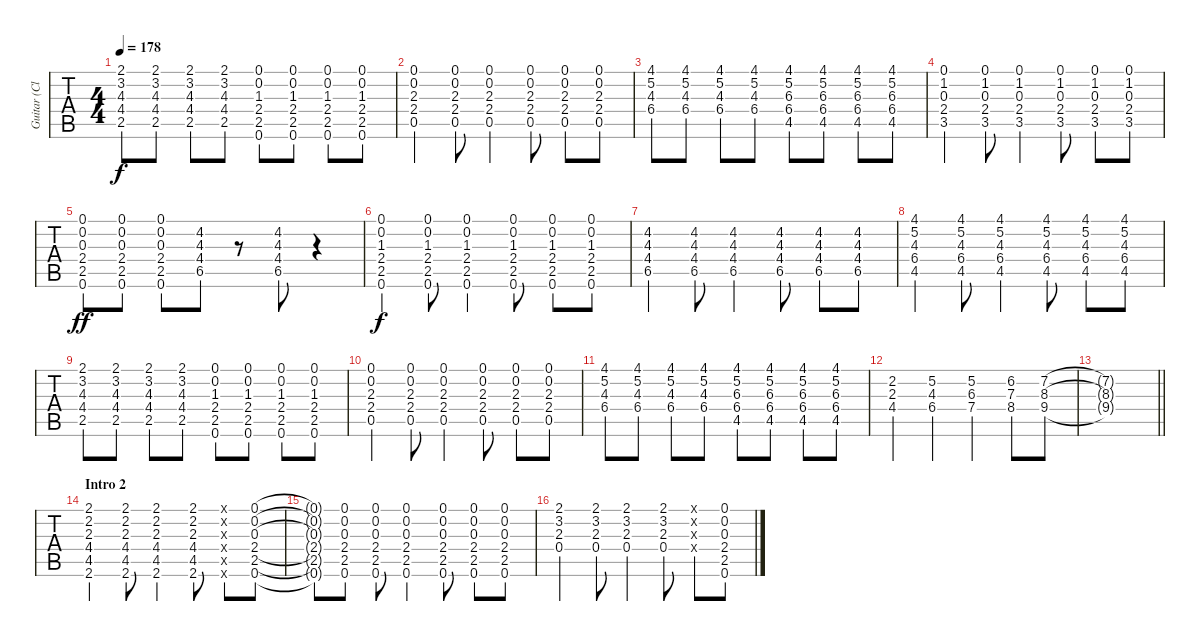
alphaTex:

\track ("Guitar (Clean)" "Guitar (Cl") {instrument electricguitarclean}
\staff {tabs}
\tuning (E4 B3 G3 D3 A2 E2) {hide}
\ts (4 4)
\tempo 178
\clef g2
\ks e
(2.1 3.2 4.3 4.4 2.5).8{dy f} (2.1 3.2 4.3 4.4 2.5).8 (2.1 3.2 4.3 4.4 2.5).8 (2.1 3.2 4.3 4.4 2.5).8 (0.1 0.2 1.3 2.4 2.5 0.6).8 (0.1 0.2 1.3 2.4 2.5 0.6).8 (0.1 0.2 1.3 2.4 2.5 0.6).8 (0.1 0.2 1.3 2.4 2.5 0.6).8 |
(0.1 0.2 2.3 2.4 0.5).4 (0.1 0.2 2.3 2.4 0.5).8 (0.1 0.2 2.3 2.4 0.5).4 (0.1 0.2 2.3 2.4 0.5).8 (0.1 0.2 2.3 2.4 0.5).8 (0.1 0.2 2.3 2.4 0.5).8 |
(4.1 5.2 4.3 6.4).8 (4.1 5.2 4.3 6.4).8 (4.1 5.2 4.3 6.4).8 (4.1 5.2 4.3 6.4).8 (4.1 5.2 6.3 6.4 4.5).8 (4.1 5.2 6.3 6.4 4.5).8 (4.1 5.2 6.3 6.4 4.5).8 (4.1 5.2 6.3 6.4 4.5).8 |
(0.1 1.2 0.3 2.4 3.5).4 (0.1 1.2 0.3 2.4 3.5).8 (0.1 1.2 0.3 2.4 3.5).4 (0.1 1.2 0.3 2.4 3.5).8 (0.1 1.2 0.3 2.4 3.5).8 (0.1 1.2 0.3 2.4 3.5).8 |
(0.1{ac} 0.2{ac} 0.3{ac} 2.4{ac} 2.5{ac} 0.6).8{dy ff} (0.1{ac} 0.2{ac} 0.3{ac} 2.4{ac} 2.5{ac} 0.6).8 (0.1{ac} 0.2{ac} 0.3{ac} 2.4{ac} 2.5{ac} 0.6).8 (4.2{ac} 4.3{ac} 4.4{ac} 6.5{ac}).8 r.8 (4.2{ac} 4.3{ac} 4.4{ac} 6.5{ac}).8 r.4 |
(0.1 0.2 1.3 2.4 2.5 0.6).4{dy f} (0.1 0.2 1.3 2.4 2.5 0.6).8 (0.1 0.2 1.3 2.4 2.5 0.6).4 (0.1 0.2 1.3 2.4 2.5 0.6).8 (0.1 0.2 1.3 2.4 2.5 0.6).8 (0.1 0.2 1.3 2.4 2.5 0.6).8 |
(4.2 4.3 4.4 6.5).4 (4.2 4.3 4.4 6.5).8 (4.2 4.3 4.4 6.5).4 (4.2 4.3 4.4 6.5).8 (4.2 4.3 4.4 6.5).8 (4.2 4.3 4.4 6.5).8 |
(4.1 5.2 4.3 6.4 4.5).4 (4.1 5.2 4.3 6.4 4.5).8 (4.1 5.2 4.3 6.4 4.5).4 (4.1 5.2 4.3 6.4 4.5).8 (4.1 5.2 4.3 6.4 4.5).8 (4.1 5.2 4.3 6.4 4.5).8 |
(2.1 3.2 4.3 4.4 2.5).8 (2.1 3.2 4.3 4.4 2.5).8 (2.1 3.2 4.3 4.4 2.5).8 (2.1 3.2 4.3 4.4 2.5).8 (0.1 0.2 1.3 2.4 2.5 0.6).8 (0.1 0.2 1.3 2.4 2.5 0.6).8 (0.1 0.2 1.3 2.4 2.5 0.6).8 (0.1 0.2 1.3 2.4 2.5 0.6).8 |
(0.1 0.2 2.3 2.4 0.5).4 (0.1 0.2 2.3 2.4 0.5).8 (0.1 0.2 2.3 2.4 0.5).4 (0.1 0.2 2.3 2.4 0.5).8 (0.1 0.2 2.3 2.4 0.5).8 (0.1 0.2 2.3 2.4 0.5).8 |
(4.1 5.2 4.3 6.4).8 (4.1 5.2 4.3 6.4).8 (4.1 5.2 4.3 6.4).8 (4.1 5.2 4.3 6.4).8 (4.1 5.2 6.3 6.4 4.5).8 (4.1 5.2 6.3 6.4 4.5).8 (4.1 5.2 6.3 6.4 4.5).8 (4.1 5.2 6.3 6.4 4.5).8 |
(2.2 2.3 4.4).4 (5.2 4.3 6.4).4 (5.2 6.3 7.4).4 (6.2 7.3 8.4).8 (7.2 8.3 9.4).8 |
\barLineRight lightlight
(7.2{t} 8.3{t} 9.4{t}).1 |
\section ("" "Intro 2")
\ks d
(2.1 2.2 2.3 4.4 4.5 2.6).4 (2.1 2.2 2.3 4.4 4.5 2.6).8 (2.1 2.2 2.3 4.4 4.5 2.6).4 (2.1 2.2 2.3 4.4 4.5 2.6).8 (2.1{x} 2.2{x} 2.3{x} 4.4{x} 4.5{x} 2.6{x}).8 (0.1 0.2 0.3 2.4 2.5 0.6).8 |
(0.1{t} 0.2{t} 0.3{t} 2.4{t} 2.5{t} 0.6{t}).8 (0.1 0.2 0.3 2.4 2.5 0.6).8 (0.1 0.2 0.3 2.4 2.5 0.6).8 (0.1 0.2 0.3 2.4 2.5 0.6).4 (0.1 0.2 0.3 2.4 2.5 0.6).8 (0.1 0.2 0.3 2.4 2.5 0.6).8 (0.1 0.2 0.3 2.4 2.5 0.6).8 |
(2.1 3.2 2.3 0.4).4 (2.1 3.2 2.3 0.4).8 (2.1 3.2 2.3 0.4).4 (2.1 3.2 2.3 0.4).8 (2.1{x} 3.2{x} 2.3{x} 0.4{x}).8 (0.1 0.2 0.3 2.4 2.5 0.6).8
